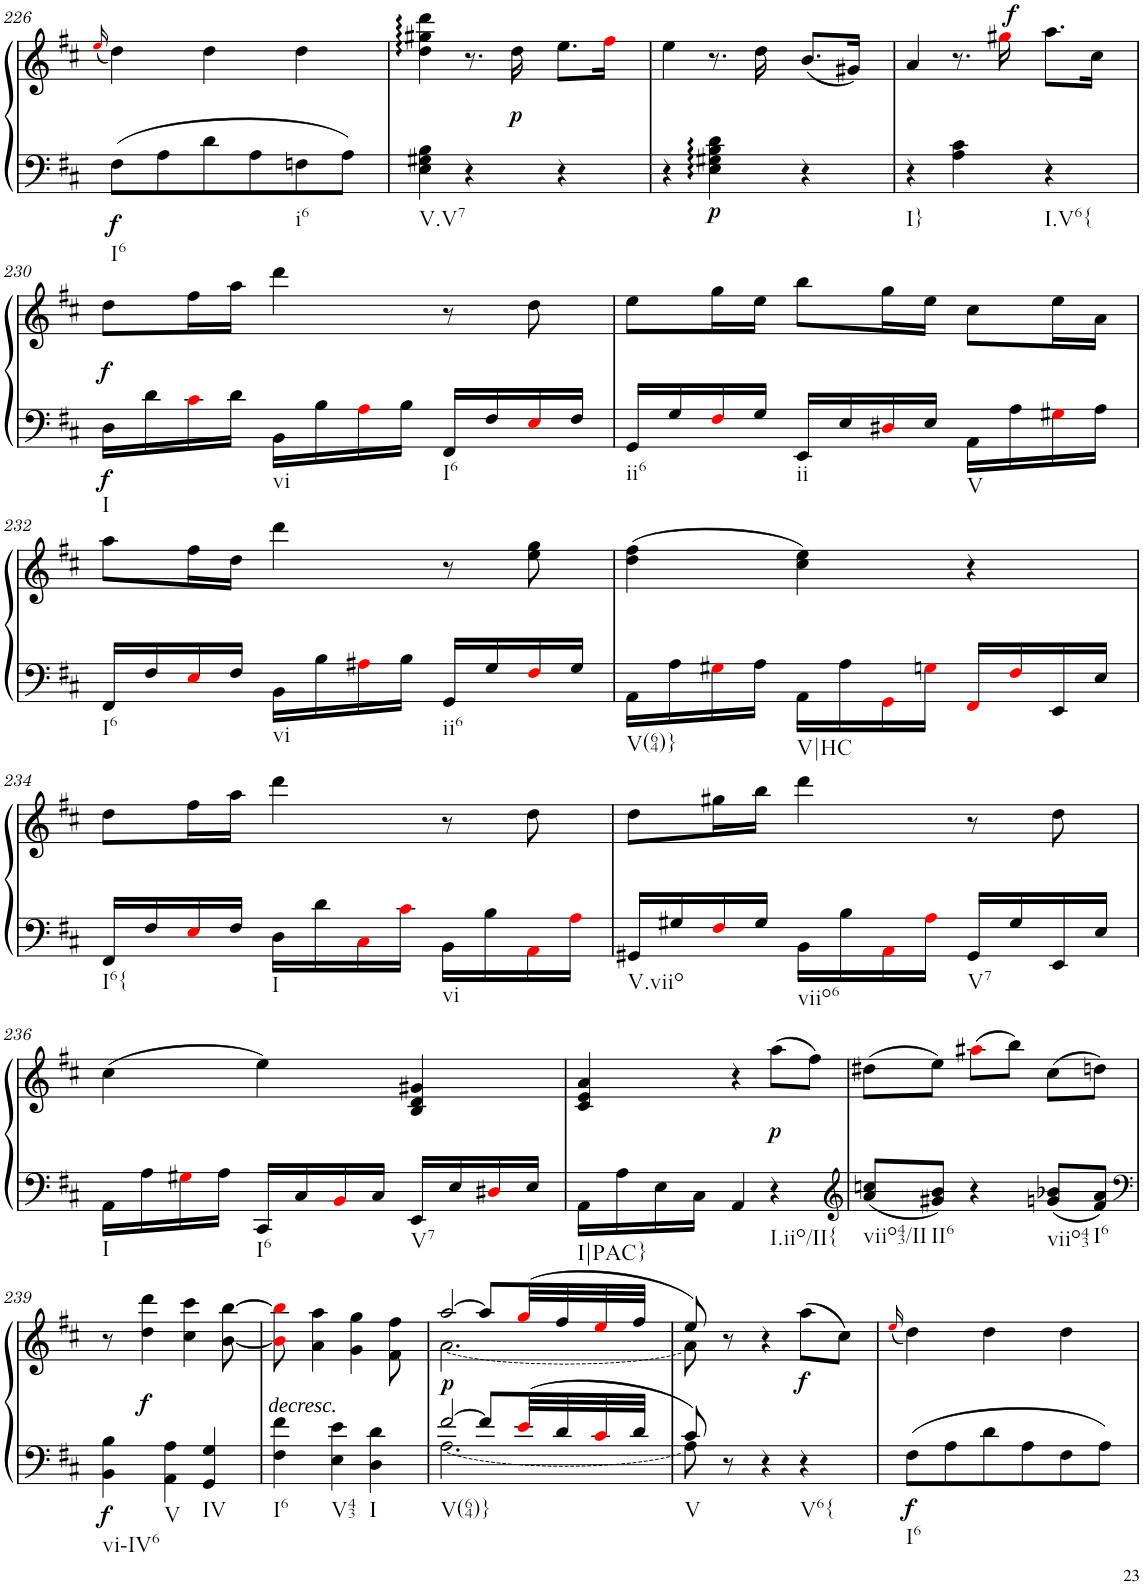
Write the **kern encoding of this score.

**kern	**kern	**dynam
*part1	*part1	*part1
*staff2	*staff1	*staff1/2
*I"unbenannt2	*	*
!!LO:PB:g=z
*clefF4	*clefG2	*
*k[f#c#]	*k[f#c#]	*
*M3/4	*M3/4	*
=226	=226	=226
.	(16qeei/	.
!LO:TX:b:t=I6	!	!
!	!	!LO:DY:b=2
8F#\L	4dd\)	f
8A\	.	.
8d\	4dd\	.
8A\	.	.
!LO:TX:b:t=i6	!	!
8Fn\	4dd\	.
8A\J	.	.
=227	=227	=227
!LO:TX:b:t=V.V7	!	!
4E\ 4G#X\ 4B\	4dd\ 4gg#X\ 4ddd\	.
4r	8.r	.
!	!	!LO:DY:b
.	16dd\	p
4r	8.ee\L	.
.	16ff#i\Jk	.
=228	=228	=228
4r	4ee\	.
!	!	!LO:DY:b=2
4E\ 4G#X\ 4B\ 4d\	8.r	p
.	16dd\	.
4r	(8.b/L	.
.	16g#X/Jk)	.
=229	=229	=229
!LO:TX:b:t=I}	!	!
4r	4a/	.
4A\ 4c#\	8.r	.
!	!	!LO:DY:a
.	16gg#Xi\	f
!LO:TX:b:t=I.V6{	!	!
4r	8.aa\L	.
.	16cc#\Jk	.
!!LO:LB:g=z
=230	=230	=230
!LO:TX:b:t=I	!	!
!	!	!LO:DY:b=2
!	!	!LO:DY:n=1:b
16D\LL	8dd\L	f f
16d\	.	.
16c#i\	16ff#\L	.
16d\JJ	16aa\JJ	.
!LO:TX:b:t=vi	!	!
16BB\LL	4ddd\	.
16B\	.	.
16Ai\	.	.
16B\JJ	.	.
!LO:TX:b:t=I6	!	!
16FF#/LL	8r	.
16F#/	.	.
16Ei/	8dd\	.
16F#/JJ	.	.
=231	=231	=231
!LO:TX:b:t=ii6	!	!
16GG/LL	8ee\L	.
16G/	.	.
16F#i/	16gg\L	.
16G/JJ	16ee\JJ	.
!LO:TX:b:t=ii	!	!
16EE/LL	8bb\L	.
16E/	.	.
16D#Xi/	16gg\L	.
16E/JJ	16ee\JJ	.
!LO:TX:b:t=V	!	!
16AA\LL	8cc#\L	.
16A\	.	.
16G#Xi\	16ee\L	.
16A\JJ	16a\JJ	.
!!LO:LB:g=z
=232	=232	=232
!LO:TX:b:t=I6	!	!
16FF#/LL	8aa\L	.
16F#/	.	.
16Ei/	16ff#\L	.
16F#/JJ	16dd\JJ	.
!LO:TX:b:t=vi	!	!
16BB\LL	4ddd\	.
16B\	.	.
16A#Xi\	.	.
16B\JJ	.	.
!LO:TX:b:t=ii6	!	!
16GG/LL	8r	.
16G/	.	.
16F#i/	8ee\ 8gg\	.
16G/JJ	.	.
=233	=233	=233
!LO:TX:b:t=V(64)}	!	!
16AA\LL	(4dd\ 4ff#\	.
16A\	.	.
16G#Xi\	.	.
16A\JJ	.	.
!LO:TX:b:t=V|HC	!	!
16AA\LL	4cc#\ 4ee\)	.
16A\	.	.
16GGi\	.	.
16Gni\JJ	.	.
16FF#i/LL	4r	.
16F#i/	.	.
16EE/	.	.
16E/JJ	.	.
!!LO:LB:g=z
=234	=234	=234
!LO:TX:b:t=I6{	!	!
16FF#/LL	8dd\L	.
16F#/	.	.
16Ei/	16ff#\L	.
16F#/JJ	16aa\JJ	.
!LO:TX:b:t=I	!	!
16D\LL	4ddd\	.
16d\	.	.
16C#i\	.	.
16c#i\JJ	.	.
!LO:TX:b:t=vi	!	!
16BB\LL	8r	.
16B\	.	.
16AAi\	8dd\	.
16Ai\JJ	.	.
=235	=235	=235
!LO:TX:b:t=V.viio	!	!
16GG#X/LL	8dd\L	.
16G#X/	.	.
16F#i/	16gg#X\L	.
16G#/JJ	16bb\JJ	.
!LO:TX:b:t=viio6	!	!
16BB\LL	4ddd\	.
16B\	.	.
16AAi\	.	.
16Ai\JJ	.	.
!LO:TX:b:t=V7	!	!
16GG#/LL	8r	.
16G#/	.	.
16EE/	8dd\	.
16E/JJ	.	.
!!LO:LB:g=z
=236	=236	=236
!LO:TX:b:t=I	!	!
16AA\LL	(4cc#\	.
16A\	.	.
16G#Xi\	.	.
16A\JJ	.	.
!LO:TX:b:t=I6	!	!
16CC#/LL	4ee\)	.
16C#/	.	.
16BBi/	.	.
16C#/JJ	.	.
!LO:TX:b:t=V7	!	!
16EE/LL	4B/ 4d/ 4g#X/	.
16E/	.	.
16D#Xi/	.	.
16E/JJ	.	.
=237	=237	=237
!LO:TX:b:t=I|PAC}	!	!
16AA\LL	4c#/ 4e/ 4a/	.
16A\	.	.
16E\	.	.
16C#\JJ	.	.
4AA/	4r	.
!LO:TX:b:t=I.iio/II{	!	!
!	!	!LO:DY:b
4r	(8aa\L	p
.	8ff#\J)	.
=238	=238	=238
*clefG2	*	*
!LO:TX:b:t=viio43/II	!	!
8a/ 8ccn/L	(8dd#X\L	.
!LO:TX:b:t=II6	!	!
8g#X/ 8b/J	8ee\J)	.
4r	(8aa#Xi\L	.
.	8bb\J)	.
!LO:TX:b:t=viio43	!	!
8gn/ 8b-X/L	(8cc#\L	.
!LO:TX:b:t=I6	!	!
8f#/ 8a/J	8ddn\J)	.
!!LO:LB:g=z
=239	=239	=239
*clefF4	*	*
!LO:TX:b:t=vi-IV6	!	!
!	!	!LO:DY:b=2
4BB\ 4B\	8r	f
!	!	!LO:DY:b
.	4dd\ 4ddd\	f
!LO:TX:b:t=V	!	!
4AA\ 4A\	.	.
.	4cc#\ 4ccc#\	.
!LO:TX:b:t=IV	!	!
4GG/ 4G/	.	.
.	[8b\ [8bb\	.
=240	=240	=240
!	!LO:TX:b:i:t=decresc.	!
!LO:TX:b:t=I6	!	!
4F#\ 4f#\	8bi\] 8bbi\]	.
.	4a\ 4aa\	.
!LO:TX:b:t=V43	!	!
4E\ 4e\	.	.
.	4g\ 4gg\	.
!LO:TX:b:t=I	!	!
4D\ 4d\	.	.
.	8f#\ 8ff#\	.
=241	=241	=241
*^	*^	*
!LO:TX:b:t=V(64)}	!	!	!	!
!	!LO:T:dash	!	!LO:T:dash	!LO:DY:b
[2f#/	[2.A\	[2aa/	[2.a\	p
8f#/L]	.	8aa/L]	.	.
32ei/LL	.	(32ggi/LL	.	.
32d/	.	32ff#/	.	.
32c#i/	.	32eei/	.	.
32d/JJJ	.	32ff#/JJJ	.	.
=242	=242	=242	=242	=242
!LO:TX:b:t=V	!	!	!	!
8c#/	8A\]	8ee/)	8a\]	.
8r	2ryy	8r	2ryy	.
4r	.	4r	.	.
!LO:TX:b:t=V6{	!	!	!	!
!	!	!	!	!LO:DY:b
4r	.	(>8aa\L	.	f
.	8ryy	8cc#\J)	8ryy	.
*v	*v	*	*	*
*	*v	*v	*
=243	=243	=243
.	(16qeei/	.
!LO:TX:b:t=I6	!	!
!	!	!LO:DY:b=2
8F#\L	4dd\)	f
8A\	.	.
8d\	4dd\	.
8A\	.	.
8F#\	4dd\	.
8A\J	.	.
=	=	=
*-	*-	*-
